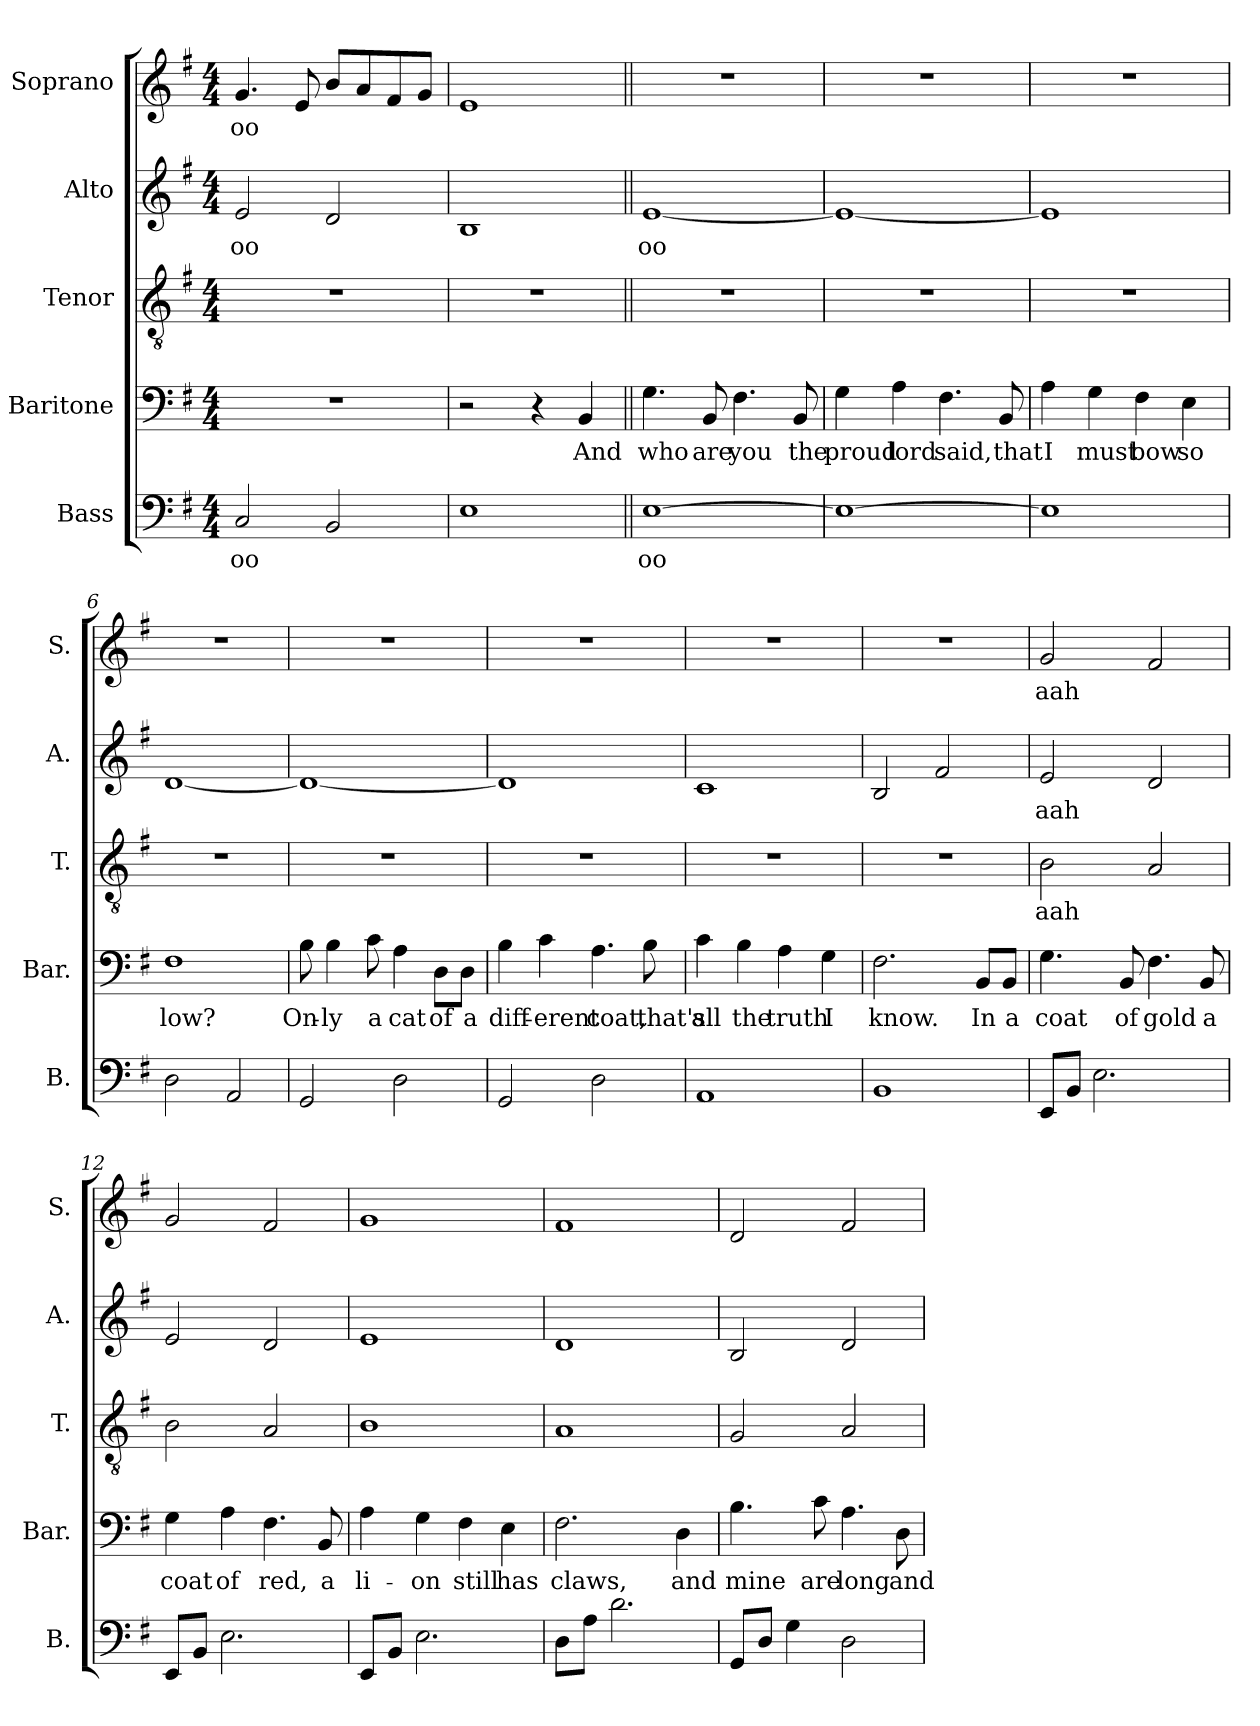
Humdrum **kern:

**kern	**text	**kern	**text	**kern	**text	**kern	**text	**kern	**text
*part5	*part5	*part4	*part4	*part3	*part3	*part2	*part2	*part1	*part1
*staff5	*staff5	*staff4	*staff4	*staff3	*staff3	*staff2	*staff2	*staff1	*staff1
*I"Bass	*	*I"Baritone	*	*I"Tenor	*	*I"Alto	*	*I"Soprano	*
*I'B.	*	*I'Bar.	*	*I'T.	*	*I'A.	*	*I'S.	*
*clefF4	*	*clefF4	*	*clefGv2	*	*clefG2	*	*clefG2	*
*k[f#]	*	*k[f#]	*	*k[f#]	*	*k[f#]	*	*k[f#]	*
*M4/4	*	*M4/4	*	*M4/4	*	*M4/4	*	*M4/4	*
*MM100	*	*MM100	*	*MM100	*	*MM100	*	*MM100	*
=1	=1	=1	=1	=1	=1	=1	=1	=1	=1
2C/	oo	1r	.	1r	.	2e/	oo	4.g/	oo
.	.	.	.	.	.	.	.	8e/	.
2BB/	.	.	.	.	.	2d/	.	8b/L	.
.	.	.	.	.	.	.	.	8a/	.
.	.	.	.	.	.	.	.	8f#/	.
.	.	.	.	.	.	.	.	8g/J	.
=2	=2	=2	=2	=2	=2	=2	=2	=2	=2
1E	.	2r	.	1r	.	1B	.	1e	.
.	.	4r	.	.	.	.	.	.	.
.	.	4BB/	And	.	.	.	.	.	.
=3||	=3||	=3||	=3||	=3||	=3||	=3||	=3||	=3||	=3||
[1E	oo	4.G\	who	1r	.	[1e	oo	1r	.
.	.	8BB/	are	.	.	.	.	.	.
.	.	4.F#\	you	.	.	.	.	.	.
.	.	8BB/	the	.	.	.	.	.	.
=4	=4	=4	=4	=4	=4	=4	=4	=4	=4
1E_	.	4G\	proud	1r	.	1e_	.	1r	.
.	.	4A\	lord	.	.	.	.	.	.
.	.	4.F#\	said,	.	.	.	.	.	.
.	.	8BB/	that	.	.	.	.	.	.
!!LO:LB:g=z
=5	=5	=5	=5	=5	=5	=5	=5	=5	=5
1E]	.	4A\	I	1r	.	1e]	.	1r	.
.	.	4G\	must	.	.	.	.	.	.
.	.	4F#\	bow	.	.	.	.	.	.
.	.	4E\	so	.	.	.	.	.	.
=6	=6	=6	=6	=6	=6	=6	=6	=6	=6
2D\	.	1F#	low?	1r	.	[1d	.	1r	.
2AA/	.	.	.	.	.	.	.	.	.
=7	=7	=7	=7	=7	=7	=7	=7	=7	=7
2GG/	.	8B\	On-	1r	.	1d_	.	1r	.
.	.	4B\	-ly	.	.	.	.	.	.
.	.	8c\	a	.	.	.	.	.	.
2D\	.	4A\	cat	.	.	.	.	.	.
.	.	8D\L	of	.	.	.	.	.	.
.	.	8D\J	a	.	.	.	.	.	.
=8	=8	=8	=8	=8	=8	=8	=8	=8	=8
2GG/	.	4B\	diff-	1r	.	1d]	.	1r	.
.	.	4c\	-erent	.	.	.	.	.	.
2D\	.	4.A\	coat,	.	.	.	.	.	.
.	.	8B\	that's	.	.	.	.	.	.
=9	=9	=9	=9	=9	=9	=9	=9	=9	=9
1AA	.	4c\	all	1r	.	1c	.	1r	.
.	.	4B\	the	.	.	.	.	.	.
.	.	4A\	truth	.	.	.	.	.	.
.	.	4G\	I	.	.	.	.	.	.
!!LO:PB:g=z
=10	=10	=10	=10	=10	=10	=10	=10	=10	=10
1BB	.	2.F#\	know.	1r	.	2B/	.	1r	.
.	.	.	.	.	.	2f#/	.	.	.
.	.	8BB/L	In	.	.	.	.	.	.
.	.	8BB/J	a	.	.	.	.	.	.
=11	=11	=11	=11	=11	=11	=11	=11	=11	=11
8EE/L	.	4.G\	coat	2B\	aah	2e/	aah	2g/	aah
8BB/J	.	.	.	.	.	.	.	.	.
2.E\	.	.	.	.	.	.	.	.	.
.	.	8BB/	of	.	.	.	.	.	.
.	.	4.F#\	gold	2A/	.	2d/	.	2f#/	.
.	.	8BB/	a	.	.	.	.	.	.
=12	=12	=12	=12	=12	=12	=12	=12	=12	=12
8EE/L	.	4G\	coat	2B\	.	2e/	.	2g/	.
8BB/J	.	.	.	.	.	.	.	.	.
2.E\	.	4A\	of	.	.	.	.	.	.
.	.	4.F#\	red,	2A/	.	2d/	.	2f#/	.
.	.	8BB/	a	.	.	.	.	.	.
=13	=13	=13	=13	=13	=13	=13	=13	=13	=13
8EE/L	.	4A\	li-	1B	.	1e	.	1g	.
8BB/J	.	.	.	.	.	.	.	.	.
2.E\	.	4G\	-on	.	.	.	.	.	.
.	.	4F#\	still	.	.	.	.	.	.
.	.	4E\	has	.	.	.	.	.	.
=14	=14	=14	=14	=14	=14	=14	=14	=14	=14
8D\L	.	2.F#\	claws,	1A	.	1d	.	1f#	.
8A\J	.	.	.	.	.	.	.	.	.
2.d\	.	.	.	.	.	.	.	.	.
.	.	4D\	and	.	.	.	.	.	.
!!LO:LB:g=z
=15	=15	=15	=15	=15	=15	=15	=15	=15	=15
8GG/L	.	4.B\	mine	2G/	.	2B/	.	2d/	.
8D/J	.	.	.	.	.	.	.	.	.
4G\	.	.	.	.	.	.	.	.	.
.	.	8c\	are	.	.	.	.	.	.
2D\	.	4.A\	long	2A/	.	2d/	.	2f#/	.
.	.	8D\	and	.	.	.	.	.	.
=	=	=	=	=	=	=	=	=	=
*-	*-	*-	*-	*-	*-	*-	*-	*-	*-
